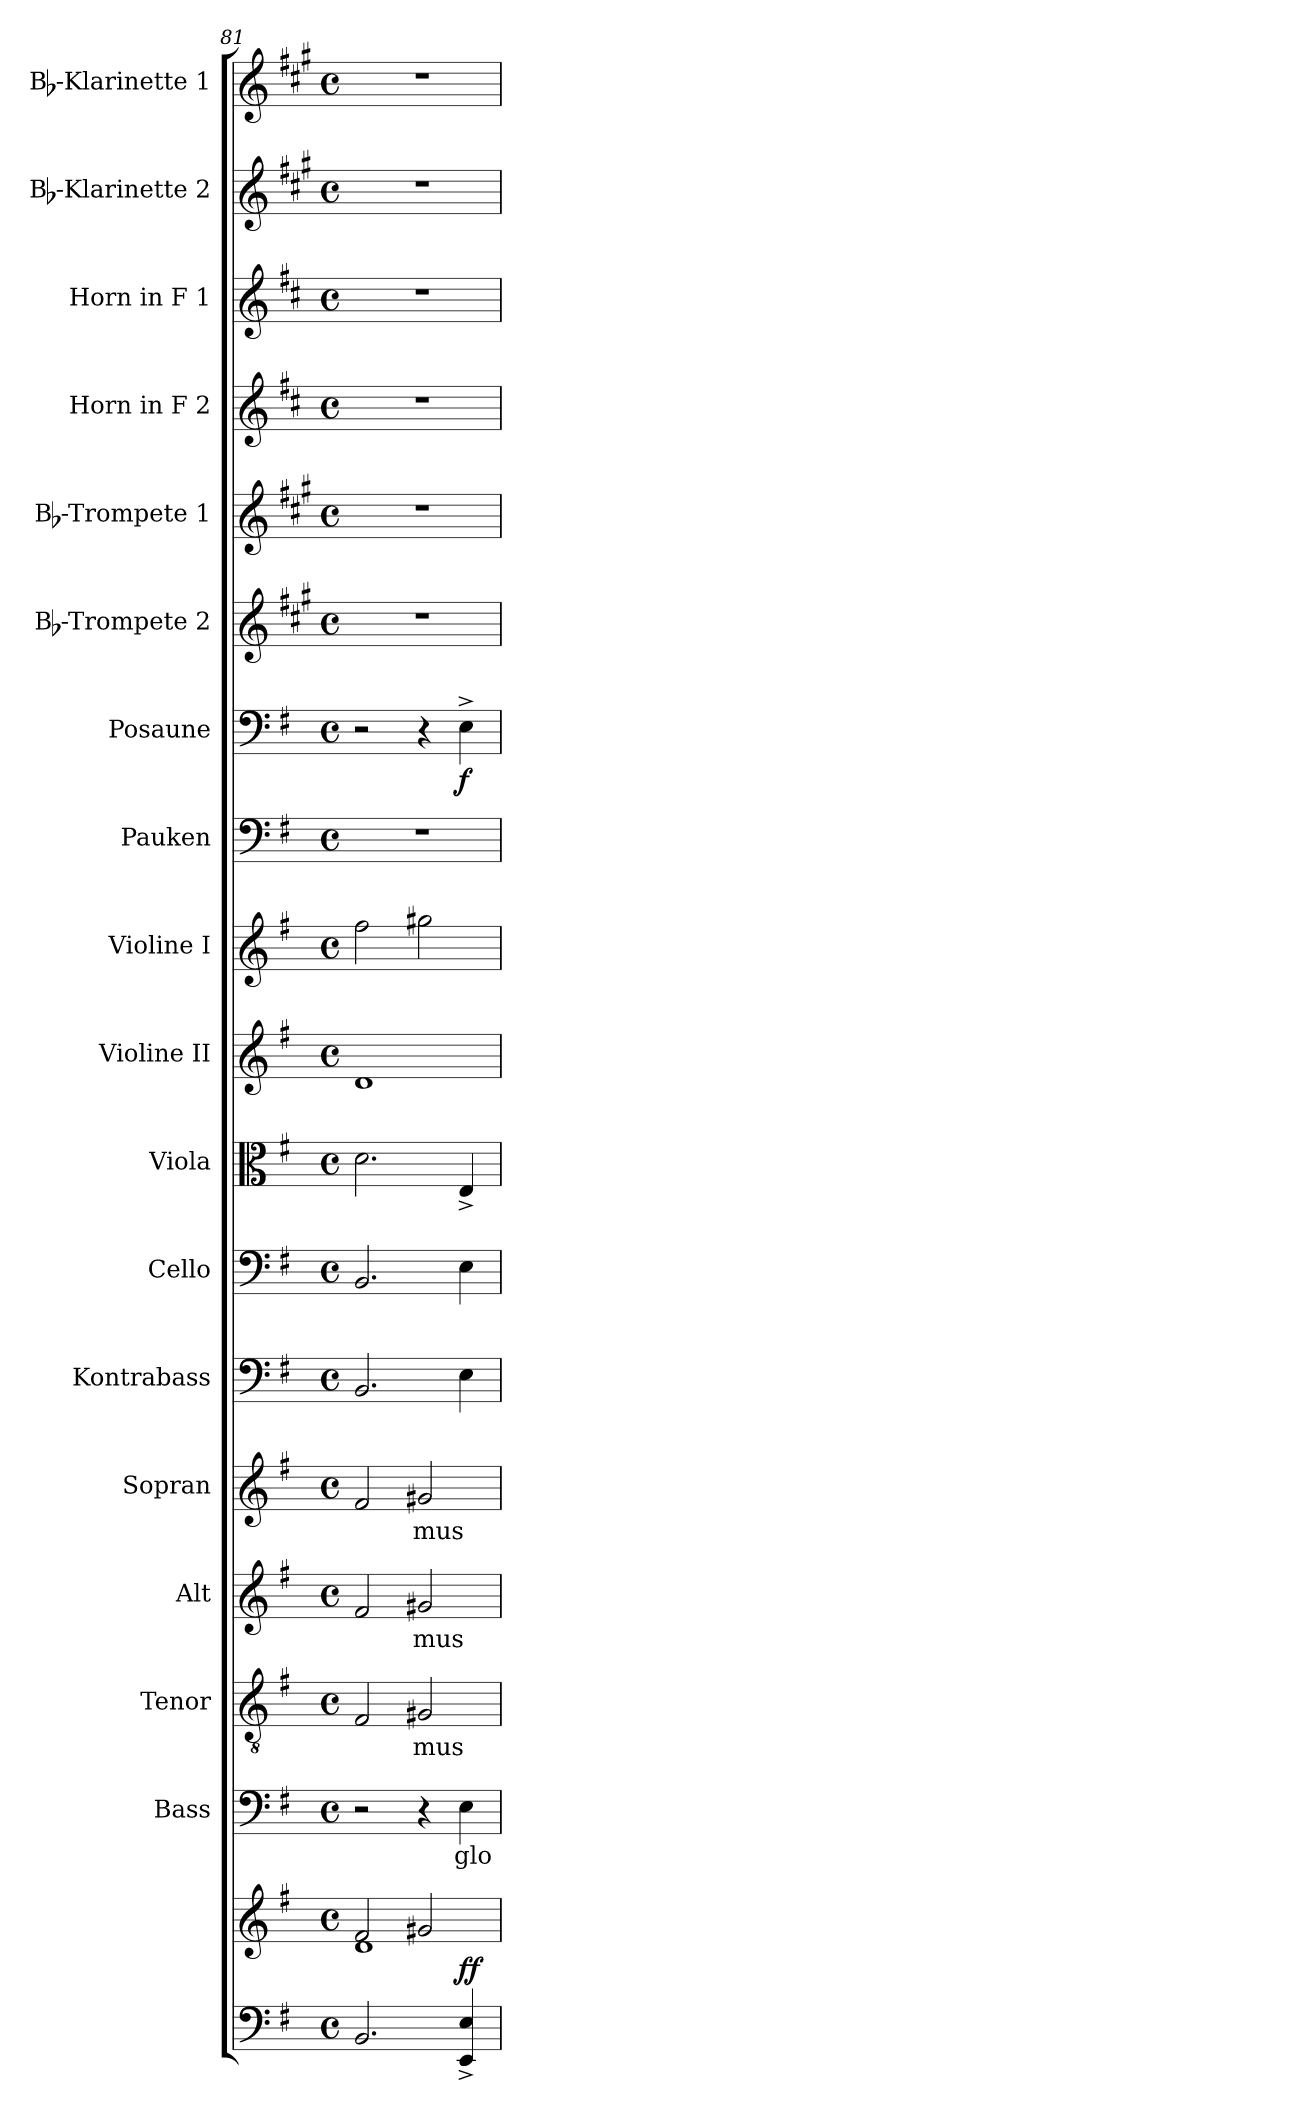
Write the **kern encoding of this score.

**kern	**kern	**dynam	**kern	**text	**kern	**text	**kern	**text	**kern	**text	**kern	**kern	**kern	**kern	**kern	**kern	**kern	**dynam	**kern	**kern	**kern	**kern	**kern	**kern
*part18	*part18	*part18	*part17	*part17	*part16	*part16	*part15	*part15	*part14	*part14	*part13	*part12	*part11	*part10	*part9	*part8	*part7	*part7	*part6	*part5	*part4	*part3	*part2	*part1
*staff19	*staff18	*staff18/19	*staff17	*staff17	*staff16	*staff16	*staff15	*staff15	*staff14	*staff14	*staff13	*staff12	*staff11	*staff10	*staff9	*staff8	*staff7	*staff7	*staff6	*staff5	*staff4	*staff3	*staff2	*staff1
*	*	*	*I"Bass	*	*I"Tenor	*	*I"Alt	*	*I"Sopran	*	*I"Kontrabass	*I"Cello	*I"Viola	*I"Violine II	*I"Violine I	*I"Pauken	*I"Posaune	*	*I"Bb-Trompete 2	*I"Bb-Trompete 1	*I"Horn in F 2	*I"Horn in F 1	*I"Bb-Klarinette 2	*I"Bb-Klarinette 1
*	*	*	*I'B.	*	*I'T.	*	*I'A.	*	*I'S.	*	*I'Kb.	*	*I'Vla.	*I'Vl. II	*I'Vl. I	*I'Pk.	*I'Pos.	*	*I'Bb Trp. 2	*I'Bb Trp. 1	*	*	*I'Bb Kl. 2	*I'Bb Kl. 1
*clefF4	*clefG2	*	*clefF4	*	*clefGv2	*	*clefG2	*	*clefG2	*	*clefF4	*clefF4	*clefC3	*clefG2	*clefG2	*clefF4	*clefF4	*	*clefG2	*clefG2	*clefG2	*clefG2	*clefG2	*clefG2
*	*	*	*	*	*	*	*	*	*	*	*ITrd7c12	*	*	*	*	*	*	*	*ITrd1c2	*ITrd1c2	*ITrd4c7	*ITrd4c7	*ITrd1c2	*ITrd1c2
*k[f#]	*k[f#]	*	*k[f#]	*	*k[f#]	*	*k[f#]	*	*k[f#]	*	*k[f#]	*k[f#]	*k[f#]	*k[f#]	*k[f#]	*k[f#]	*k[f#]	*	*k[f#]	*k[f#]	*k[f#]	*k[f#]	*k[f#]	*k[f#]
*G:	*G:	*	*G:	*	*G:	*	*G:	*	*G:	*	*G:	*G:	*G:	*G:	*G:	*G:	*G:	*	*G:	*G:	*G:	*G:	*G:	*G:
*M4/4	*M4/4	*	*M4/4	*	*M4/4	*	*M4/4	*	*M4/4	*	*M4/4	*M4/4	*M4/4	*M4/4	*M4/4	*M4/4	*M4/4	*	*M4/4	*M4/4	*M4/4	*M4/4	*M4/4	*M4/4
*met(c)	*met(c)	*	*met(c)	*	*met(c)	*	*met(c)	*	*met(c)	*	*met(c)	*met(c)	*met(c)	*met(c)	*met(c)	*met(c)	*met(c)	*	*met(c)	*met(c)	*met(c)	*met(c)	*met(c)	*met(c)
=81	=81	=81	=81	=81	=81	=81	=81	=81	=81	=81	=81	=81	=81	=81	=81	=81	=81	=81	=81	=81	=81	=81	=81	=81
*	*^	*	*	*	*	*	*	*	*	*	*	*	*	*	*	*	*	*	*	*	*	*	*	*
2.BB/	2f#/	1d	.	2r	.	2F#/	.	2f#/	.	2f#/	.	2.BBB/	2.BB/	2.d\	1d	2ff#\	1r	2r	.	1r	1r	1r	1r	1r	1r
!	!	!	!	!	!	!	!LO:LY:b	!	!LO:LY:b	!	!LO:LY:b	!	!	!	!	!	!	!	!	!	!	!	!	!	!
.	2g#X/	.	.	4r	.	2G#X/	-mus	2g#X/	-mus	2g#X/	-mus	.	.	.	.	2gg#X\	.	4r	.	.	.	.	.	.	.
!	!	!	!LO:DY:a=2	!	!LO:LY:b	!	!	!	!	!	!	!	!	!	!	!	!	!	!LO:DY:b	!	!	!	!	!	!
4EE/^< 4E/^<	.	.	ff	4E\	glo-	.	.	.	.	.	.	4EE\	4E\	4E^>/	.	.	.	4E^>\	f	.	.	.	.	.	.
*	*v	*v	*	*	*	*	*	*	*	*	*	*	*	*	*	*	*	*	*	*	*	*	*	*	*
=	=	=	=	=	=	=	=	=	=	=	=	=	=	=	=	=	=	=	=	=	=	=	=	=
*-	*-	*-	*-	*-	*-	*-	*-	*-	*-	*-	*-	*-	*-	*-	*-	*-	*-	*-	*-	*-	*-	*-	*-	*-
